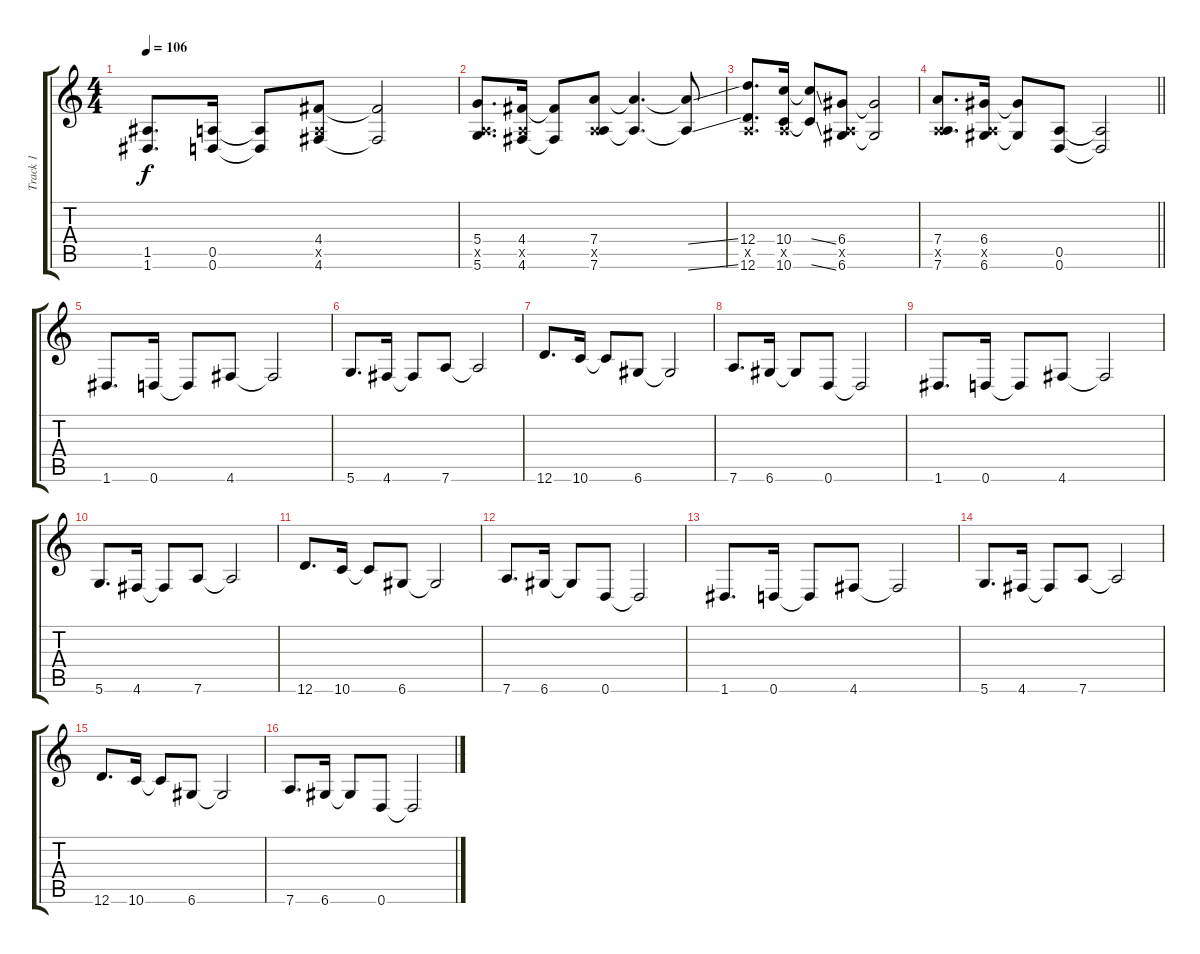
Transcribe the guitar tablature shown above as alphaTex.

\track ("Track 1" "Track 1") {instrument distortionguitar}
\staff {score tabs}
\tuning (E4 A3 F3 D3 A2 D2) {hide}
\ts (4 4)
\tempo 106
\clef g2
\ks c
(1.5 1.6).8{d dy f} (0.5 0.6).16 (0.5{t} 0.6{t}).8 (4.4 0.5{x} 4.6).8 (4.4{t} 4.6{t}).2 |
(5.4 0.5{x} 5.6).8{d} (4.4 0.5{x} 4.6).16 (4.4{t} 4.6{t}).8 (7.4 0.5{x} 7.6).8 (7.4{t} 7.6{t}).4{d} (7.4{ss t} 7.6{ss t}).8 |
(12.4 0.5{x} 12.6).8{d} (10.4 0.5{x} 10.6).16 (10.4{ss t} 10.6{ss t}).8 (6.4 0.5{x} 6.6).8 (6.4{t} 6.6{t}).2 |
\barLineRight lightlight
(7.4 0.5{x} 7.6).8{d} (6.4 0.5{x} 6.6).16 (6.4{t} 6.6{t}).8 (0.5 0.6).8 (0.5{t} 0.6{t}).2 |
\section ("" "")
1.6.8{d} 0.6.16 0.6{t}.8 4.6.8 4.6{t}.2 |
5.6.8{d} 4.6.16 4.6{t}.8 7.6.8 7.6{t}.2 |
12.6.8{d} 10.6.16 10.6{t}.8 6.6.8 6.6{t}.2 |
7.6.8{d} 6.6.16 6.6{t}.8 0.6.8 0.6{t}.2 |
1.6.8{d} 0.6.16 0.6{t}.8 4.6.8 4.6{t}.2 |
5.6.8{d} 4.6.16 4.6{t}.8 7.6.8 7.6{t}.2 |
12.6.8{d} 10.6.16 10.6{t}.8 6.6.8 6.6{t}.2 |
7.6.8{d} 6.6.16 6.6{t}.8 0.6.8 0.6{t}.2 |
1.6.8{d} 0.6.16 0.6{t}.8 4.6.8 4.6{t}.2 |
5.6.8{d} 4.6.16 4.6{t}.8 7.6.8 7.6{t}.2 |
12.6.8{d} 10.6.16 10.6{t}.8 6.6.8 6.6{t}.2 |
7.6.8{d} 6.6.16 6.6{t}.8 0.6.8 0.6{t}.2
